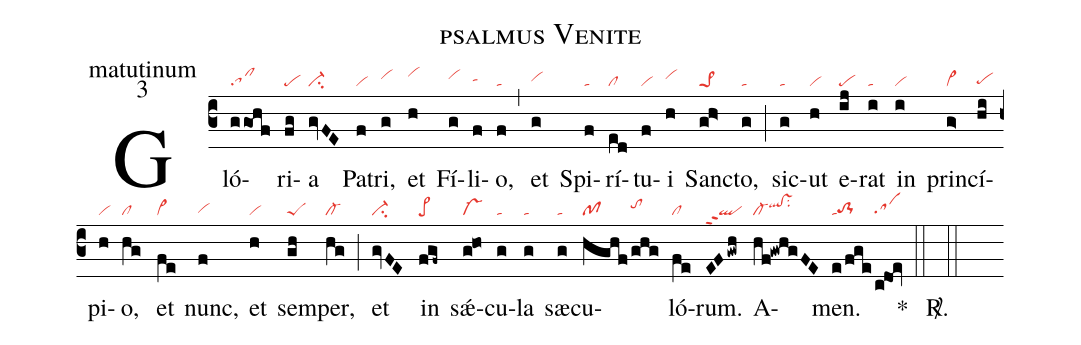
name: psalmus Venite;
office-part: matutinum;
mode: 3;
nabc-lines: 1;
%%
(c3)
Gló(ggohf|sa!cl)ri(fg|pe)a(gvFE|ci-) Pat(f|vi)ri,(g|vihi) et(h|vihj) Fí(g|vihi)li(f|tahh)o,(f|ta) (,)
et(g|vihh) Spi(f|ta)rí(ed|cl)tu(f|vi)i(h|vihi) Sanc(gh>|pe>1)to,(g|ta) (;)
sic(g|ta)ut(h|vi) e(ij|pe)rat(i|ta) in(i|vi) prin(g>|vi>)cí(hi|pehg)pi(h|vi)o,(hg|cl) et(fe|vi>) nunc,(f|vihg) et(h|vi) sem(gh|peS)per,(hg|cl-) (;)
et(gvFE|ci-) in(fgf~|pe>) sǽ(g!ho|vs-)cu(g|ta)la(g|ta) sæ(g|ta)cu(hghf|pf|/ghg|tohi)ló(fe|cl)rum.(EFgwh|qlppt2) A(hf!gwhgFE|cl-qlhi!vshisu2)men.(e/fge|tato-1hg|/cdOe|sahg) *(::)
<sp>R/</sp>.(::)
